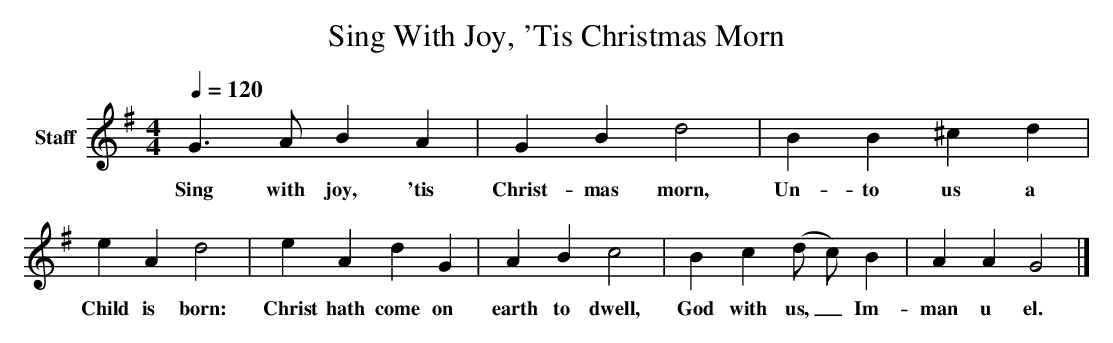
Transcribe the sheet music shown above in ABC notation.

X:1
T: Sing With Joy, 'Tis Christmas Morn
L: 1/4
M: 4/4
Q: 1/4=120
V: P1 name="Staff"
K: G
[V: P1]  G3/ A/ B A | G B d2 | B B ^c d | e A d2 | e A d G | A B c2 | B c (d/ c/) B | A A G2|]
w: Sing with joy, 'tis Christ- mas morn, Un- to us a Child is born: Christ hath come on earth to dwell, God with us,_ Im- man u el.
